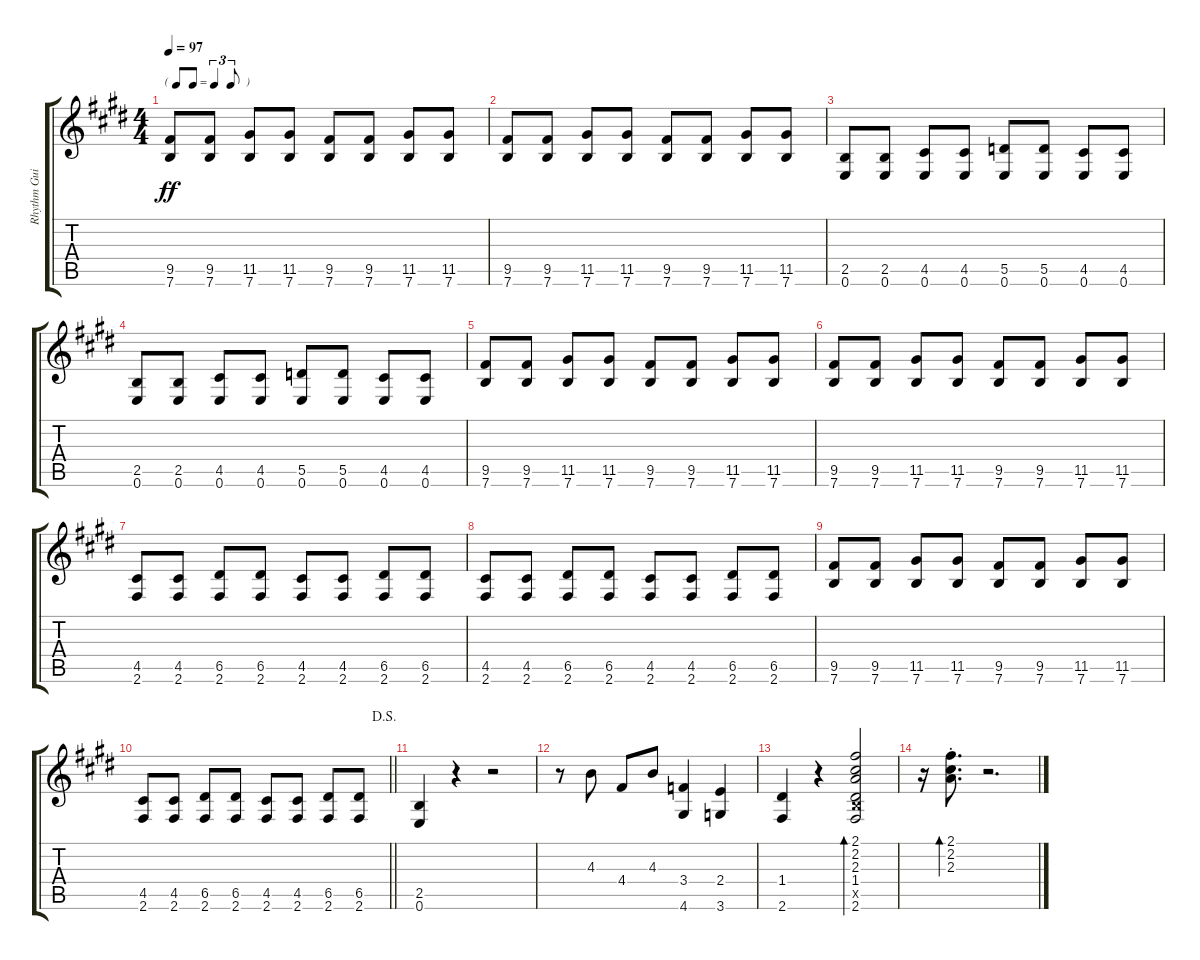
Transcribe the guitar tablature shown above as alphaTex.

\track ("Rhythm Guitar 2" "Rhythm Gui") {instrument acousticguitarnylon}
\staff {score tabs}
\tuning (E4 B3 G3 D3 A2 E2) {hide}
\ts (4 4)
\tf triplet8th
\tempo 97
\clef g2
\ks c#minor
(9.5 7.6).8{dy ff} (9.5 7.6).8 (11.5 7.6).8 (11.5 7.6).8 (9.5 7.6).8 (9.5 7.6).8 (11.5 7.6).8 (11.5 7.6).8 |
(9.5 7.6).8 (9.5 7.6).8 (11.5 7.6).8 (11.5 7.6).8 (9.5 7.6).8 (9.5 7.6).8 (11.5 7.6).8 (11.5 7.6).8 |
\ks e
(2.5 0.6).8 (2.5 0.6).8 (4.5 0.6).8 (4.5 0.6).8 (5.5 0.6).8 (5.5 0.6).8 (4.5 0.6).8 (4.5 0.6).8 |
\ks c#minor
(2.5 0.6).8 (2.5 0.6).8 (4.5 0.6).8 (4.5 0.6).8 (5.5 0.6).8 (5.5 0.6).8 (4.5 0.6).8 (4.5 0.6).8 |
(9.5 7.6).8 (9.5 7.6).8 (11.5 7.6).8 (11.5 7.6).8 (9.5 7.6).8 (9.5 7.6).8 (11.5 7.6).8 (11.5 7.6).8 |
\ks e
(9.5 7.6).8 (9.5 7.6).8 (11.5 7.6).8 (11.5 7.6).8 (9.5 7.6).8 (9.5 7.6).8 (11.5 7.6).8 (11.5 7.6).8 |
\ks c#minor
(4.5 2.6).8 (4.5 2.6).8 (6.5 2.6).8 (6.5 2.6).8 (4.5 2.6).8 (4.5 2.6).8 (6.5 2.6).8 (6.5 2.6).8 |
(4.5 2.6).8 (4.5 2.6).8 (6.5 2.6).8 (6.5 2.6).8 (4.5 2.6).8 (4.5 2.6).8 (6.5 2.6).8 (6.5 2.6).8 |
\ks e
(9.5 7.6).8 (9.5 7.6).8 (11.5 7.6).8 (11.5 7.6).8 (9.5 7.6).8 (9.5 7.6).8 (11.5 7.6).8 (11.5 7.6).8 |
\jump dalsegno
\barLineRight lightlight
\ks c#minor
(4.5 2.6).8 (4.5 2.6).8 (6.5 2.6).8 (6.5 2.6).8 (4.5 2.6).8 (4.5 2.6).8 (6.5 2.6).8 (6.5 2.6).8 |
\ks e
(2.5 0.6).4 r.4 r.2 |
\ks c#minor
r.8 4.3.8 4.4.8 4.3.8 (3.4 4.6).4 (2.4 3.6).4 |
(1.4 2.6).4 r.4 (2.1 2.2 2.3 1.4 2.5{x} 2.6).2{bd 30} |
r.16 (2.1{st} 2.2{st} 2.3{st}).8{d bd 30} r.2{d}
